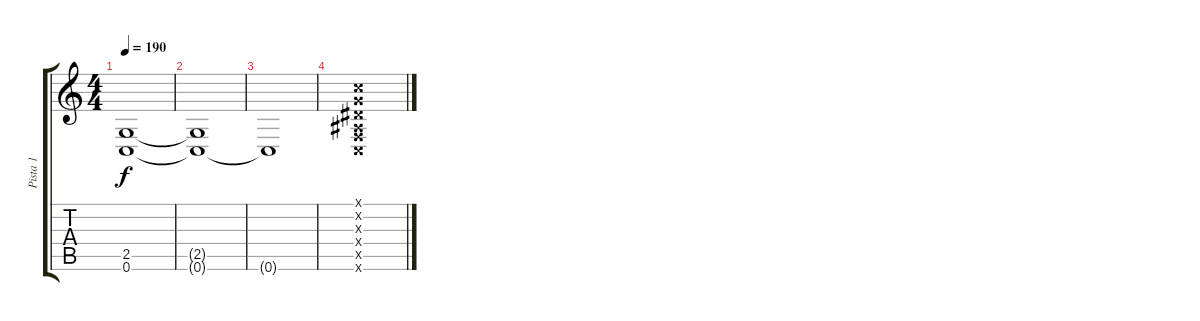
\track ("Pista 1" "Pista 1") {instrument distortionguitar}
\staff {score tabs}
\tuning (C4 G3 Eb3 Bb2 F2 C2) {hide}
\ts (4 4)
\tempo 190
\clef g2
\ks c
(2.5{t} 0.6{t}).1{dy f} |
(2.5{t} 0.6{t}).1 |
0.6{t}.1 |
(0.1{x} 0.2{x} 0.3{x} 0.4{x} 0.5{x} 0.6{x}).1
